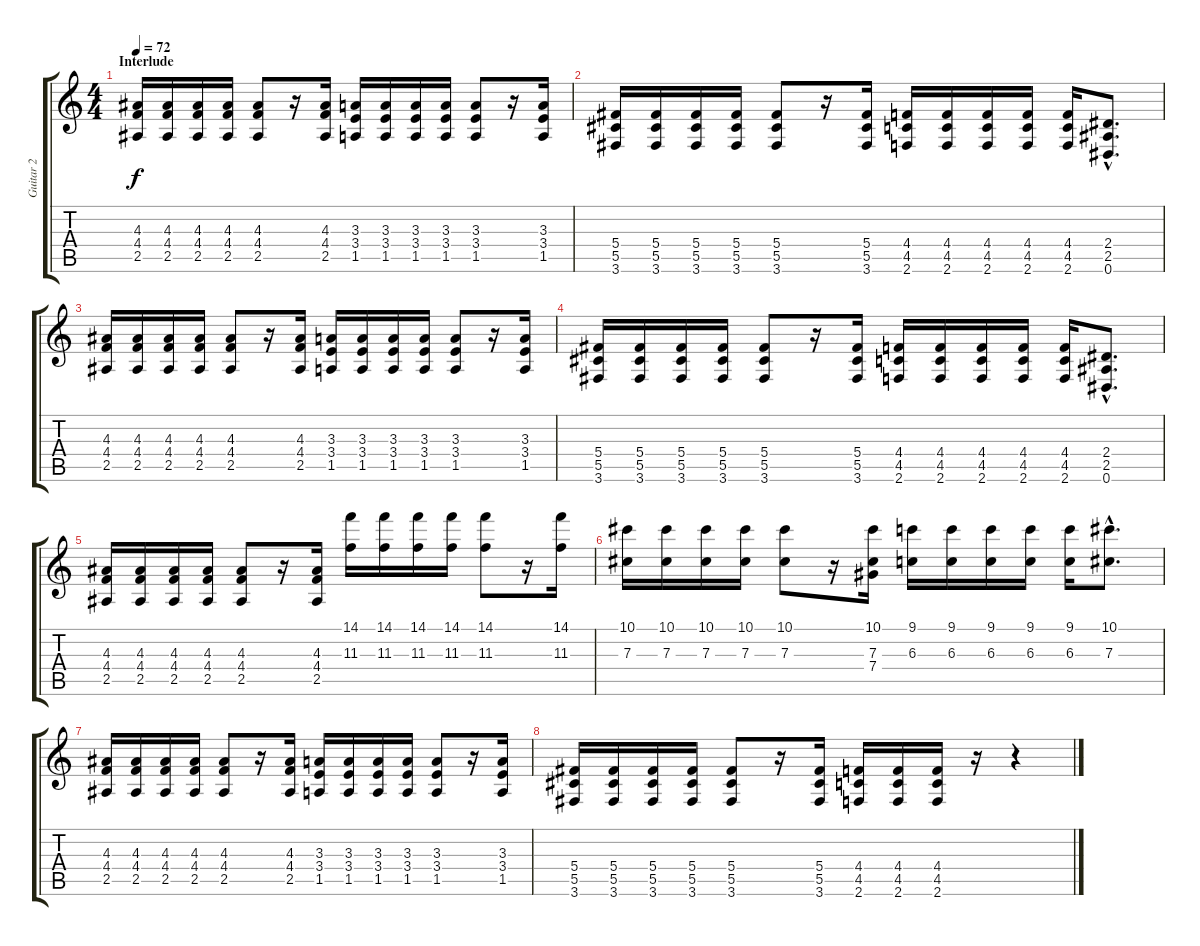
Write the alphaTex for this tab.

\track ("Guitar 2" "Guitar 2") {instrument electricguitarclean}
\staff {score tabs}
\tuning (Eb4 Bb3 Gb3 Db3 Ab2 Eb2) {hide}
\ts (4 4)
\section ("" "Interlude")
\tempo 72
\clef g2
\ks c
(4.3 4.4 2.5).16{dy f instrument distortionguitar} (4.3 4.4 2.5).16 (4.3 4.4 2.5).16 (4.3 4.4 2.5).16 (4.3 4.4 2.5).8 r.16 (4.3 4.4 2.5).16 (3.3 3.4 1.5).16 (3.3 3.4 1.5).16 (3.3 3.4 1.5).16 (3.3 3.4 1.5).16 (3.3 3.4 1.5).8 r.16 (3.3 3.4 1.5).16 |
(5.4 5.5 3.6).16 (5.4 5.5 3.6).16 (5.4 5.5 3.6).16 (5.4 5.5 3.6).16 (5.4 5.5 3.6).8 r.16 (5.4 5.5 3.6).16 (4.4 4.5 2.6).16 (4.4 4.5 2.6).16 (4.4 4.5 2.6).16 (4.4 4.5 2.6).16 (4.4 4.5 2.6).16 (2.4{hac} 2.5{hac} 0.6{hac}).8{d} |
(4.3 4.4 2.5).16 (4.3 4.4 2.5).16 (4.3 4.4 2.5).16 (4.3 4.4 2.5).16 (4.3 4.4 2.5).8 r.16 (4.3 4.4 2.5).16 (3.3 3.4 1.5).16 (3.3 3.4 1.5).16 (3.3 3.4 1.5).16 (3.3 3.4 1.5).16 (3.3 3.4 1.5).8 r.16 (3.3 3.4 1.5).16 |
(5.4 5.5 3.6).16 (5.4 5.5 3.6).16 (5.4 5.5 3.6).16 (5.4 5.5 3.6).16 (5.4 5.5 3.6).8 r.16 (5.4 5.5 3.6).16 (4.4 4.5 2.6).16 (4.4 4.5 2.6).16 (4.4 4.5 2.6).16 (4.4 4.5 2.6).16 (4.4 4.5 2.6).16 (2.4{hac} 2.5{hac} 0.6{hac}).8{d} |
(4.3 4.4 2.5).16 (4.3 4.4 2.5).16 (4.3 4.4 2.5).16 (4.3 4.4 2.5).16 (4.3 4.4 2.5).8 r.16 (4.3 4.4 2.5).16{instrument distortionguitar} (14.1 11.3).16 (14.1 11.3).16 (14.1 11.3).16 (14.1 11.3).16 (14.1 11.3).8 r.16 (14.1 11.3).16 |
(10.1 7.3).16 (10.1 7.3).16 (10.1 7.3).16 (10.1 7.3).16 (10.1 7.3).8 r.16 (10.1 7.3 7.4).16 (9.1 6.3).16 (9.1 6.3).16 (9.1 6.3).16 (9.1 6.3).16 (9.1 6.3).16 (10.1{hac} 7.3{hac}).8{d} |
(4.3 4.4 2.5).16{instrument distortionguitar} (4.3 4.4 2.5).16 (4.3 4.4 2.5).16 (4.3 4.4 2.5).16 (4.3 4.4 2.5).8 r.16 (4.3 4.4 2.5).16 (3.3 3.4 1.5).16 (3.3 3.4 1.5).16 (3.3 3.4 1.5).16 (3.3 3.4 1.5).16 (3.3 3.4 1.5).8 r.16 (3.3 3.4 1.5).16 |
(5.4 5.5 3.6).16 (5.4 5.5 3.6).16 (5.4 5.5 3.6).16 (5.4 5.5 3.6).16 (5.4 5.5 3.6).8 r.16 (5.4 5.5 3.6).16 (4.4 4.5 2.6).16 (4.4 4.5 2.6).16 (4.4 4.5 2.6).16 r.16 r.4
